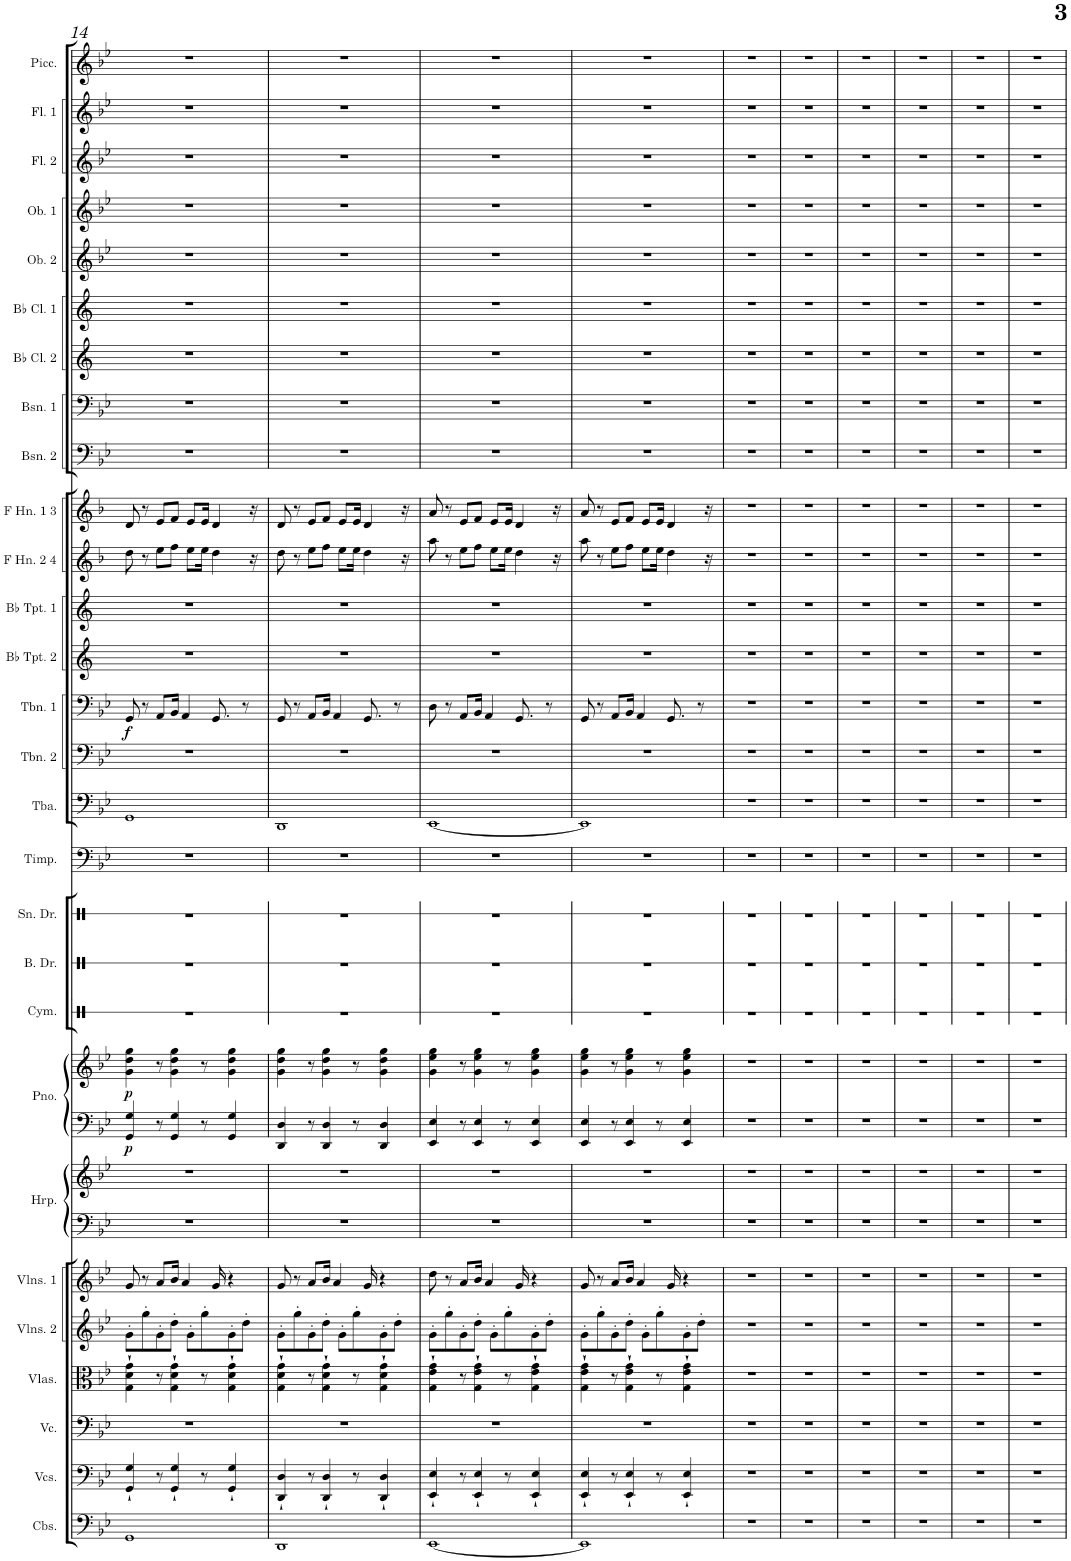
**kern	**kern	**kern	**kern	**kern	**kern	**kern	**kern	**kern	**kern	**dynam	**kern	**kern	**kern	**kern	**kern	**kern	**kern	**dynam	**kern	**kern	**kern	**kern	**kern	**kern	**kern	**kern	**kern	**kern	**kern	**kern	**kern
*part28	*part27	*part26	*part25	*part24	*part23	*part22	*part22	*part21	*part21	*part21	*part20	*part19	*part18	*part17	*part16	*part15	*part14	*part14	*part13	*part12	*part11	*part10	*part9	*part8	*part7	*part6	*part5	*part4	*part3	*part2	*part1
*staff30	*staff29	*staff28	*staff27	*staff26	*staff25	*staff24	*staff23	*staff22	*staff21	*staff21/22	*staff20	*staff19	*staff18	*staff17	*staff16	*staff15	*staff14	*staff14	*staff13	*staff12	*staff11	*staff10	*staff9	*staff8	*staff7	*staff6	*staff5	*staff4	*staff3	*staff2	*staff1
*I"Contrabasses	*I"Violoncellos	*I"Violoncello	*I"Violas	*I"Violins 2	*I"Violins 1	*I"Harp	*	*I"Piano	*	*	*I"Cymbal	*I"Bass Drum	*I"Snare Drum	*I"Timpani	*I"Tuba	*I"Trombone 2	*I"Trombone 1	*	*I"Bb Trumpet 2	*I"Bb Trumpet 1	*I"F Horn 2 &amp; 4	*I"F Horn 1 &amp; 3	*I"Bassoon 2	*I"Bassoon 1	*I"Bb Clarinet 2	*I"Bb Clarinet 1	*I"Oboe 2	*I"Oboe 1	*I"Flute 2	*I"Flute 1	*I"Piccoloflöte
*I'Cbs.	*I'Vcs.	*I'Vc.	*I'Vlas.	*I'Vlns. 2	*I'Vlns. 1	*I'Hrp.	*	*I'Pno.	*	*	*I'Cym.	*I'B. Dr.	*I'Sn. Dr.	*I'Timp.	*I'Tba.	*I'Tbn. 2	*I'Tbn. 1	*	*I'Bb Tpt. 2	*I'Bb Tpt. 1	*I'F Hn. 2 4	*I'F Hn. 1 3	*I'Bsn. 2	*I'Bsn. 1	*I'Bb Cl. 2	*I'Bb Cl. 1	*I'Ob. 2	*I'Ob. 1	*I'Fl. 2	*I'Fl. 1	*I'Picc.
!!LO:PB:g=z
*clefF4	*clefF4	*clefF4	*clefC3	*clefG2	*clefG2	*clefF4	*clefG2	*clefF4	*clefG2	*	*clefX	*clefX	*clefX	*clefF4	*clefF4	*clefF4	*clefF4	*	*clefG2	*clefG2	*clefG2	*clefG2	*clefF4	*clefF4	*clefG2	*clefG2	*clefG2	*clefG2	*clefG2	*clefG2	*clefG2
*Trd7c12	*	*	*	*	*	*	*	*	*	*	*	*	*	*	*	*	*	*	*Trd1c2	*Trd1c2	*Trd4c7	*Trd4c7	*	*	*Trd1c2	*Trd1c2	*	*	*	*	*Trd-7c-12
*k[b-e-]	*k[b-e-]	*k[b-e-]	*k[b-e-]	*k[b-e-]	*k[b-e-]	*k[b-e-]	*k[b-e-]	*k[b-e-]	*k[b-e-]	*	*k[]	*k[]	*k[]	*k[b-e-]	*k[b-e-]	*k[b-e-]	*k[b-e-]	*	*k[]	*k[]	*k[b-]	*k[b-]	*k[b-e-]	*k[b-e-]	*k[]	*k[]	*k[b-e-]	*k[b-e-]	*k[b-e-]	*k[b-e-]	*k[b-e-]
*M4/4	*M4/4	*M4/4	*M4/4	*M4/4	*M4/4	*M4/4	*M4/4	*M4/4	*M4/4	*	*M4/4	*M4/4	*M4/4	*M4/4	*M4/4	*M4/4	*M4/4	*	*M4/4	*M4/4	*M4/4	*M4/4	*M4/4	*M4/4	*M4/4	*M4/4	*M4/4	*M4/4	*M4/4	*M4/4	*M4/4
=14	=14	=14	=14	=14	=14	=14	=14	=14	=14	=14	=14	=14	=14	=14	=14	=14	=14	=14	=14	=14	=14	=14	=14	=14	=14	=14	=14	=14	=14	=14	=14
!	!	!	!	!	!	!	!	!	!	!LO:DY:b=2	!	!	!	!	!	!	!	!	!	!	!	!	!	!	!	!	!	!	!	!	!
!	!	!	!	!	!	!	!	!	!	!LO:DY:n=1:b	!	!	!	!	!	!	!	!LO:DY:b	!	!	!	!	!	!	!	!	!	!	!	!	!
1GG	4GG/` 4G/`	1r	4G\` 4d\` 4g\`	8g'\L	8g/	1r	1r	4GG/ 4G/	4g\ 4dd\ 4gg\	p p	1r	1r	1r	1r	1GG	1r	8GG/	f	1r	1r	8dd\	8d/	1r	1r	1r	1r	1r	1r	1r	1r	1r
.	.	.	.	8gg'\	8r	.	.	.	.	.	.	.	.	.	.	.	8r	.	.	.	8r	8r	.	.	.	.	.	.	.	.	.
.	8r	.	8r	8g'\	8a/L	.	.	8r	8r	.	.	.	.	.	.	.	8AA/L	.	.	.	8ee\L	8e/L	.	.	.	.	.	.	.	.	.
.	4GG/` 4G/`	.	4G\` 4d\` 4g\`	8dd'\J	16b-/Jk	.	.	4GG/ 4G/	4g\ 4dd\ 4gg\	.	.	.	.	.	.	.	16BB-/Jk	.	.	.	8ff\J	8f/J	.	.	.	.	.	.	.	.	.
.	.	.	.	.	4a/	.	.	.	.	.	.	.	.	.	.	.	4AA/	.	.	.	.	.	.	.	.	.	.	.	.	.	.
.	.	.	.	8g'\L	.	.	.	.	.	.	.	.	.	.	.	.	.	.	.	.	8ee\L	8e/L	.	.	.	.	.	.	.	.	.
.	8r	.	8r	8gg'\	.	.	.	8r	8r	.	.	.	.	.	.	.	.	.	.	.	16ee\Jk	16e/Jk	.	.	.	.	.	.	.	.	.
.	.	.	.	.	16g/	.	.	.	.	.	.	.	.	.	.	.	8.GG/	.	.	.	4dd\	4d/	.	.	.	.	.	.	.	.	.
.	4GG/` 4G/`	.	4G\` 4d\` 4g\`	8g'\	4r	.	.	4GG/ 4G/	4g\ 4dd\ 4gg\	.	.	.	.	.	.	.	.	.	.	.	.	.	.	.	.	.	.	.	.	.	.
.	.	.	.	8dd'\J	.	.	.	.	.	.	.	.	.	.	.	.	8r	.	.	.	.	.	.	.	.	.	.	.	.	.	.
.	.	.	.	.	.	.	.	.	.	.	.	.	.	.	.	.	.	.	.	.	16r	16r	.	.	.	.	.	.	.	.	.
=15	=15	=15	=15	=15	=15	=15	=15	=15	=15	=15	=15	=15	=15	=15	=15	=15	=15	=15	=15	=15	=15	=15	=15	=15	=15	=15	=15	=15	=15	=15	=15
1DD	4DD/` 4D/`	1r	4G\` 4d\` 4g\`	8g'\L	8g/	1r	1r	4DD/ 4D/	4g\ 4dd\ 4gg\	.	1r	1r	1r	1r	1DD	1r	8GG/	.	1r	1r	8dd\	8d/	1r	1r	1r	1r	1r	1r	1r	1r	1r
.	.	.	.	8gg'\	8r	.	.	.	.	.	.	.	.	.	.	.	8r	.	.	.	8r	8r	.	.	.	.	.	.	.	.	.
.	8r	.	8r	8g'\	8a/L	.	.	8r	8r	.	.	.	.	.	.	.	8AA/L	.	.	.	8ee\L	8e/L	.	.	.	.	.	.	.	.	.
.	4DD/` 4D/`	.	4G\` 4d\` 4g\`	8dd'\J	16b-/Jk	.	.	4DD/ 4D/	4g\ 4dd\ 4gg\	.	.	.	.	.	.	.	16BB-/Jk	.	.	.	8ff\J	8f/J	.	.	.	.	.	.	.	.	.
.	.	.	.	.	4a/	.	.	.	.	.	.	.	.	.	.	.	4AA/	.	.	.	.	.	.	.	.	.	.	.	.	.	.
.	.	.	.	8g'\L	.	.	.	.	.	.	.	.	.	.	.	.	.	.	.	.	8ee\L	8e/L	.	.	.	.	.	.	.	.	.
.	8r	.	8r	8gg'\	.	.	.	8r	8r	.	.	.	.	.	.	.	.	.	.	.	16ee\Jk	16e/Jk	.	.	.	.	.	.	.	.	.
.	.	.	.	.	16g/	.	.	.	.	.	.	.	.	.	.	.	8.GG/	.	.	.	4dd\	4d/	.	.	.	.	.	.	.	.	.
.	4DD/` 4D/`	.	4G\` 4d\` 4g\`	8g'\	4r	.	.	4DD/ 4D/	4g\ 4dd\ 4gg\	.	.	.	.	.	.	.	.	.	.	.	.	.	.	.	.	.	.	.	.	.	.
.	.	.	.	8dd'\J	.	.	.	.	.	.	.	.	.	.	.	.	8r	.	.	.	.	.	.	.	.	.	.	.	.	.	.
.	.	.	.	.	.	.	.	.	.	.	.	.	.	.	.	.	.	.	.	.	16r	16r	.	.	.	.	.	.	.	.	.
=16	=16	=16	=16	=16	=16	=16	=16	=16	=16	=16	=16	=16	=16	=16	=16	=16	=16	=16	=16	=16	=16	=16	=16	=16	=16	=16	=16	=16	=16	=16	=16
[1EE-	4EE-/` 4E-/`	1r	4G\` 4e-\` 4g\`	8g'\L	8dd\	1r	1r	4EE-/ 4E-/	4g\ 4ee-\ 4gg\	.	1r	1r	1r	1r	[1EE-	1r	8D\	.	1r	1r	8aa\	8a/	1r	1r	1r	1r	1r	1r	1r	1r	1r
.	.	.	.	8gg'\	8r	.	.	.	.	.	.	.	.	.	.	.	8r	.	.	.	8r	8r	.	.	.	.	.	.	.	.	.
.	8r	.	8r	8g'\	8a/L	.	.	8r	8r	.	.	.	.	.	.	.	8AA/L	.	.	.	8ee\L	8e/L	.	.	.	.	.	.	.	.	.
.	4EE-/` 4E-/`	.	4G\` 4e-\` 4g\`	8dd'\J	16b-/Jk	.	.	4EE-/ 4E-/	4g\ 4ee-\ 4gg\	.	.	.	.	.	.	.	16BB-/Jk	.	.	.	8ff\J	8f/J	.	.	.	.	.	.	.	.	.
.	.	.	.	.	4a/	.	.	.	.	.	.	.	.	.	.	.	4AA/	.	.	.	.	.	.	.	.	.	.	.	.	.	.
.	.	.	.	8g'\L	.	.	.	.	.	.	.	.	.	.	.	.	.	.	.	.	8ee\L	8e/L	.	.	.	.	.	.	.	.	.
.	8r	.	8r	8gg'\	.	.	.	8r	8r	.	.	.	.	.	.	.	.	.	.	.	16ee\Jk	16e/Jk	.	.	.	.	.	.	.	.	.
.	.	.	.	.	16g/	.	.	.	.	.	.	.	.	.	.	.	8.GG/	.	.	.	4dd\	4d/	.	.	.	.	.	.	.	.	.
.	4EE-/` 4E-/`	.	4G\` 4e-\` 4g\`	8g'\	4r	.	.	4EE-/ 4E-/	4g\ 4ee-\ 4gg\	.	.	.	.	.	.	.	.	.	.	.	.	.	.	.	.	.	.	.	.	.	.
.	.	.	.	8dd'\J	.	.	.	.	.	.	.	.	.	.	.	.	8r	.	.	.	.	.	.	.	.	.	.	.	.	.	.
.	.	.	.	.	.	.	.	.	.	.	.	.	.	.	.	.	.	.	.	.	16r	16r	.	.	.	.	.	.	.	.	.
=17	=17	=17	=17	=17	=17	=17	=17	=17	=17	=17	=17	=17	=17	=17	=17	=17	=17	=17	=17	=17	=17	=17	=17	=17	=17	=17	=17	=17	=17	=17	=17
1EE-]	4EE-/` 4E-/`	1r	4G\` 4e-\` 4g\`	8g'\L	8g/	1r	1r	4EE-/ 4E-/	4g\ 4ee-\ 4gg\	.	1r	1r	1r	1r	1EE-]	1r	8GG/	.	1r	1r	8aa\	8a/	1r	1r	1r	1r	1r	1r	1r	1r	1r
.	.	.	.	8gg'\	8r	.	.	.	.	.	.	.	.	.	.	.	8r	.	.	.	8r	8r	.	.	.	.	.	.	.	.	.
.	8r	.	8r	8g'\	8a/L	.	.	8r	8r	.	.	.	.	.	.	.	8AA/L	.	.	.	8ee\L	8e/L	.	.	.	.	.	.	.	.	.
.	4EE-/` 4E-/`	.	4G\` 4e-\` 4g\`	8dd'\J	16b-/Jk	.	.	4EE-/ 4E-/	4g\ 4ee-\ 4gg\	.	.	.	.	.	.	.	16BB-/Jk	.	.	.	8ff\J	8f/J	.	.	.	.	.	.	.	.	.
.	.	.	.	.	4a/	.	.	.	.	.	.	.	.	.	.	.	4AA/	.	.	.	.	.	.	.	.	.	.	.	.	.	.
.	.	.	.	8g'\L	.	.	.	.	.	.	.	.	.	.	.	.	.	.	.	.	8ee\L	8e/L	.	.	.	.	.	.	.	.	.
.	8r	.	8r	8gg'\	.	.	.	8r	8r	.	.	.	.	.	.	.	.	.	.	.	16ee\Jk	16e/Jk	.	.	.	.	.	.	.	.	.
.	.	.	.	.	16g/	.	.	.	.	.	.	.	.	.	.	.	8.GG/	.	.	.	4dd\	4d/	.	.	.	.	.	.	.	.	.
.	4EE-/` 4E-/`	.	4G\` 4e-\` 4g\`	8g'\	4r	.	.	4EE-/ 4E-/	4g\ 4ee-\ 4gg\	.	.	.	.	.	.	.	.	.	.	.	.	.	.	.	.	.	.	.	.	.	.
.	.	.	.	8dd'\J	.	.	.	.	.	.	.	.	.	.	.	.	8r	.	.	.	.	.	.	.	.	.	.	.	.	.	.
.	.	.	.	.	.	.	.	.	.	.	.	.	.	.	.	.	.	.	.	.	16r	16r	.	.	.	.	.	.	.	.	.
=18	=18	=18	=18	=18	=18	=18	=18	=18	=18	=18	=18	=18	=18	=18	=18	=18	=18	=18	=18	=18	=18	=18	=18	=18	=18	=18	=18	=18	=18	=18	=18
1r	1r	1r	1r	1r	1r	1r	1r	1r	1r	.	1r	1r	1r	1r	1r	1r	1r	.	1r	1r	1r	1r	1r	1r	1r	1r	1r	1r	1r	1r	1r
=19	=19	=19	=19	=19	=19	=19	=19	=19	=19	=19	=19	=19	=19	=19	=19	=19	=19	=19	=19	=19	=19	=19	=19	=19	=19	=19	=19	=19	=19	=19	=19
1r	1r	1r	1r	1r	1r	1r	1r	1r	1r	.	1r	1r	1r	1r	1r	1r	1r	.	1r	1r	1r	1r	1r	1r	1r	1r	1r	1r	1r	1r	1r
=20	=20	=20	=20	=20	=20	=20	=20	=20	=20	=20	=20	=20	=20	=20	=20	=20	=20	=20	=20	=20	=20	=20	=20	=20	=20	=20	=20	=20	=20	=20	=20
1r	1r	1r	1r	1r	1r	1r	1r	1r	1r	.	1r	1r	1r	1r	1r	1r	1r	.	1r	1r	1r	1r	1r	1r	1r	1r	1r	1r	1r	1r	1r
=21	=21	=21	=21	=21	=21	=21	=21	=21	=21	=21	=21	=21	=21	=21	=21	=21	=21	=21	=21	=21	=21	=21	=21	=21	=21	=21	=21	=21	=21	=21	=21
1r	1r	1r	1r	1r	1r	1r	1r	1r	1r	.	1r	1r	1r	1r	1r	1r	1r	.	1r	1r	1r	1r	1r	1r	1r	1r	1r	1r	1r	1r	1r
=22	=22	=22	=22	=22	=22	=22	=22	=22	=22	=22	=22	=22	=22	=22	=22	=22	=22	=22	=22	=22	=22	=22	=22	=22	=22	=22	=22	=22	=22	=22	=22
1r	1r	1r	1r	1r	1r	1r	1r	1r	1r	.	1r	1r	1r	1r	1r	1r	1r	.	1r	1r	1r	1r	1r	1r	1r	1r	1r	1r	1r	1r	1r
=23	=23	=23	=23	=23	=23	=23	=23	=23	=23	=23	=23	=23	=23	=23	=23	=23	=23	=23	=23	=23	=23	=23	=23	=23	=23	=23	=23	=23	=23	=23	=23
1r	1r	1r	1r	1r	1r	1r	1r	1r	1r	.	1r	1r	1r	1r	1r	1r	1r	.	1r	1r	1r	1r	1r	1r	1r	1r	1r	1r	1r	1r	1r
=	=	=	=	=	=	=	=	=	=	=	=	=	=	=	=	=	=	=	=	=	=	=	=	=	=	=	=	=	=	=	=
*-	*-	*-	*-	*-	*-	*-	*-	*-	*-	*-	*-	*-	*-	*-	*-	*-	*-	*-	*-	*-	*-	*-	*-	*-	*-	*-	*-	*-	*-	*-	*-
